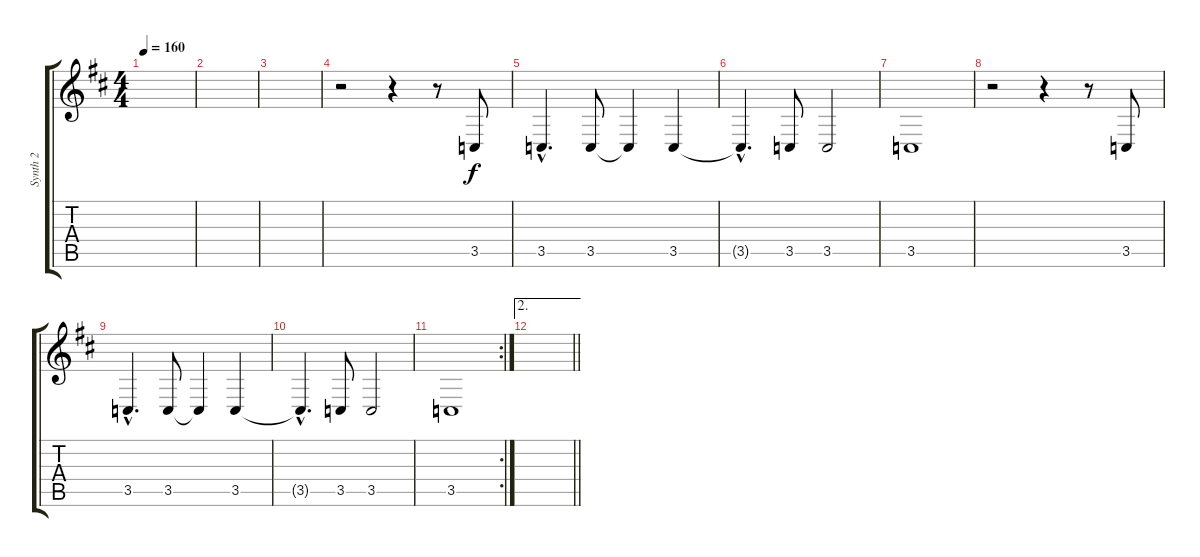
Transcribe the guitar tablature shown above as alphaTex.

\track ("Synth 2" "Synth 2") {instrument pad3polysynth}
\staff {score tabs}
\tuning (E4 B3 G3 D3 A2 E2) {hide}
\ts (4 4)
\tempo 160
\clef g2
\ks d
|
|
|
r.2 r.4 r.8 3.5.8{volume 16 instrument taikodrum} |
3.5{hac}.4{d} 3.5.8 3.5{t}.4 3.5.4 |
3.5{hac t}.4{d} 3.5.8 3.5.2 |
3.5.1 |
r.2 r.4 r.8 3.5.8{volume 16 instrument taikodrum} |
3.5{hac}.4{d} 3.5.8 3.5{t}.4 3.5.4 |
3.5{hac t}.4{d} 3.5.8 3.5.2 |
\rc 2
3.5.1 |
\ae 2
\barLineRight lightlight
